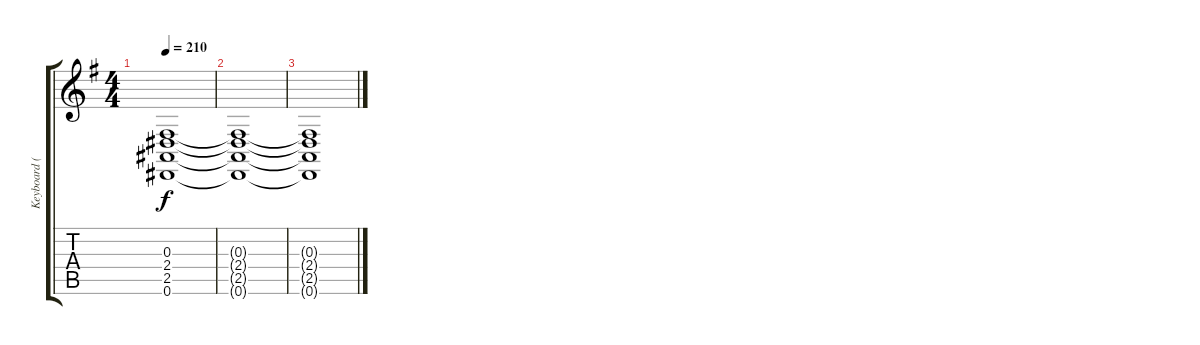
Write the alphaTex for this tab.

\track ("Keyboard (Joakim Svalberg)" "Keyboard (") {instrument pad4choir}
\staff {score tabs}
\tuning (Eb4 Bb3 Gb3 Db3 Ab2 Eb2) {hide}
\ts (4 4)
\tempo 210
\clef g2
\ks g
(0.3{t} 2.4{t} 2.5{t} 0.6{t}).1{dy f} |
(0.3{t} 2.4{t} 2.5{t} 0.6{t}).1 |
(0.3{t} 2.4{t} 2.5{t} 0.6{t}).1
